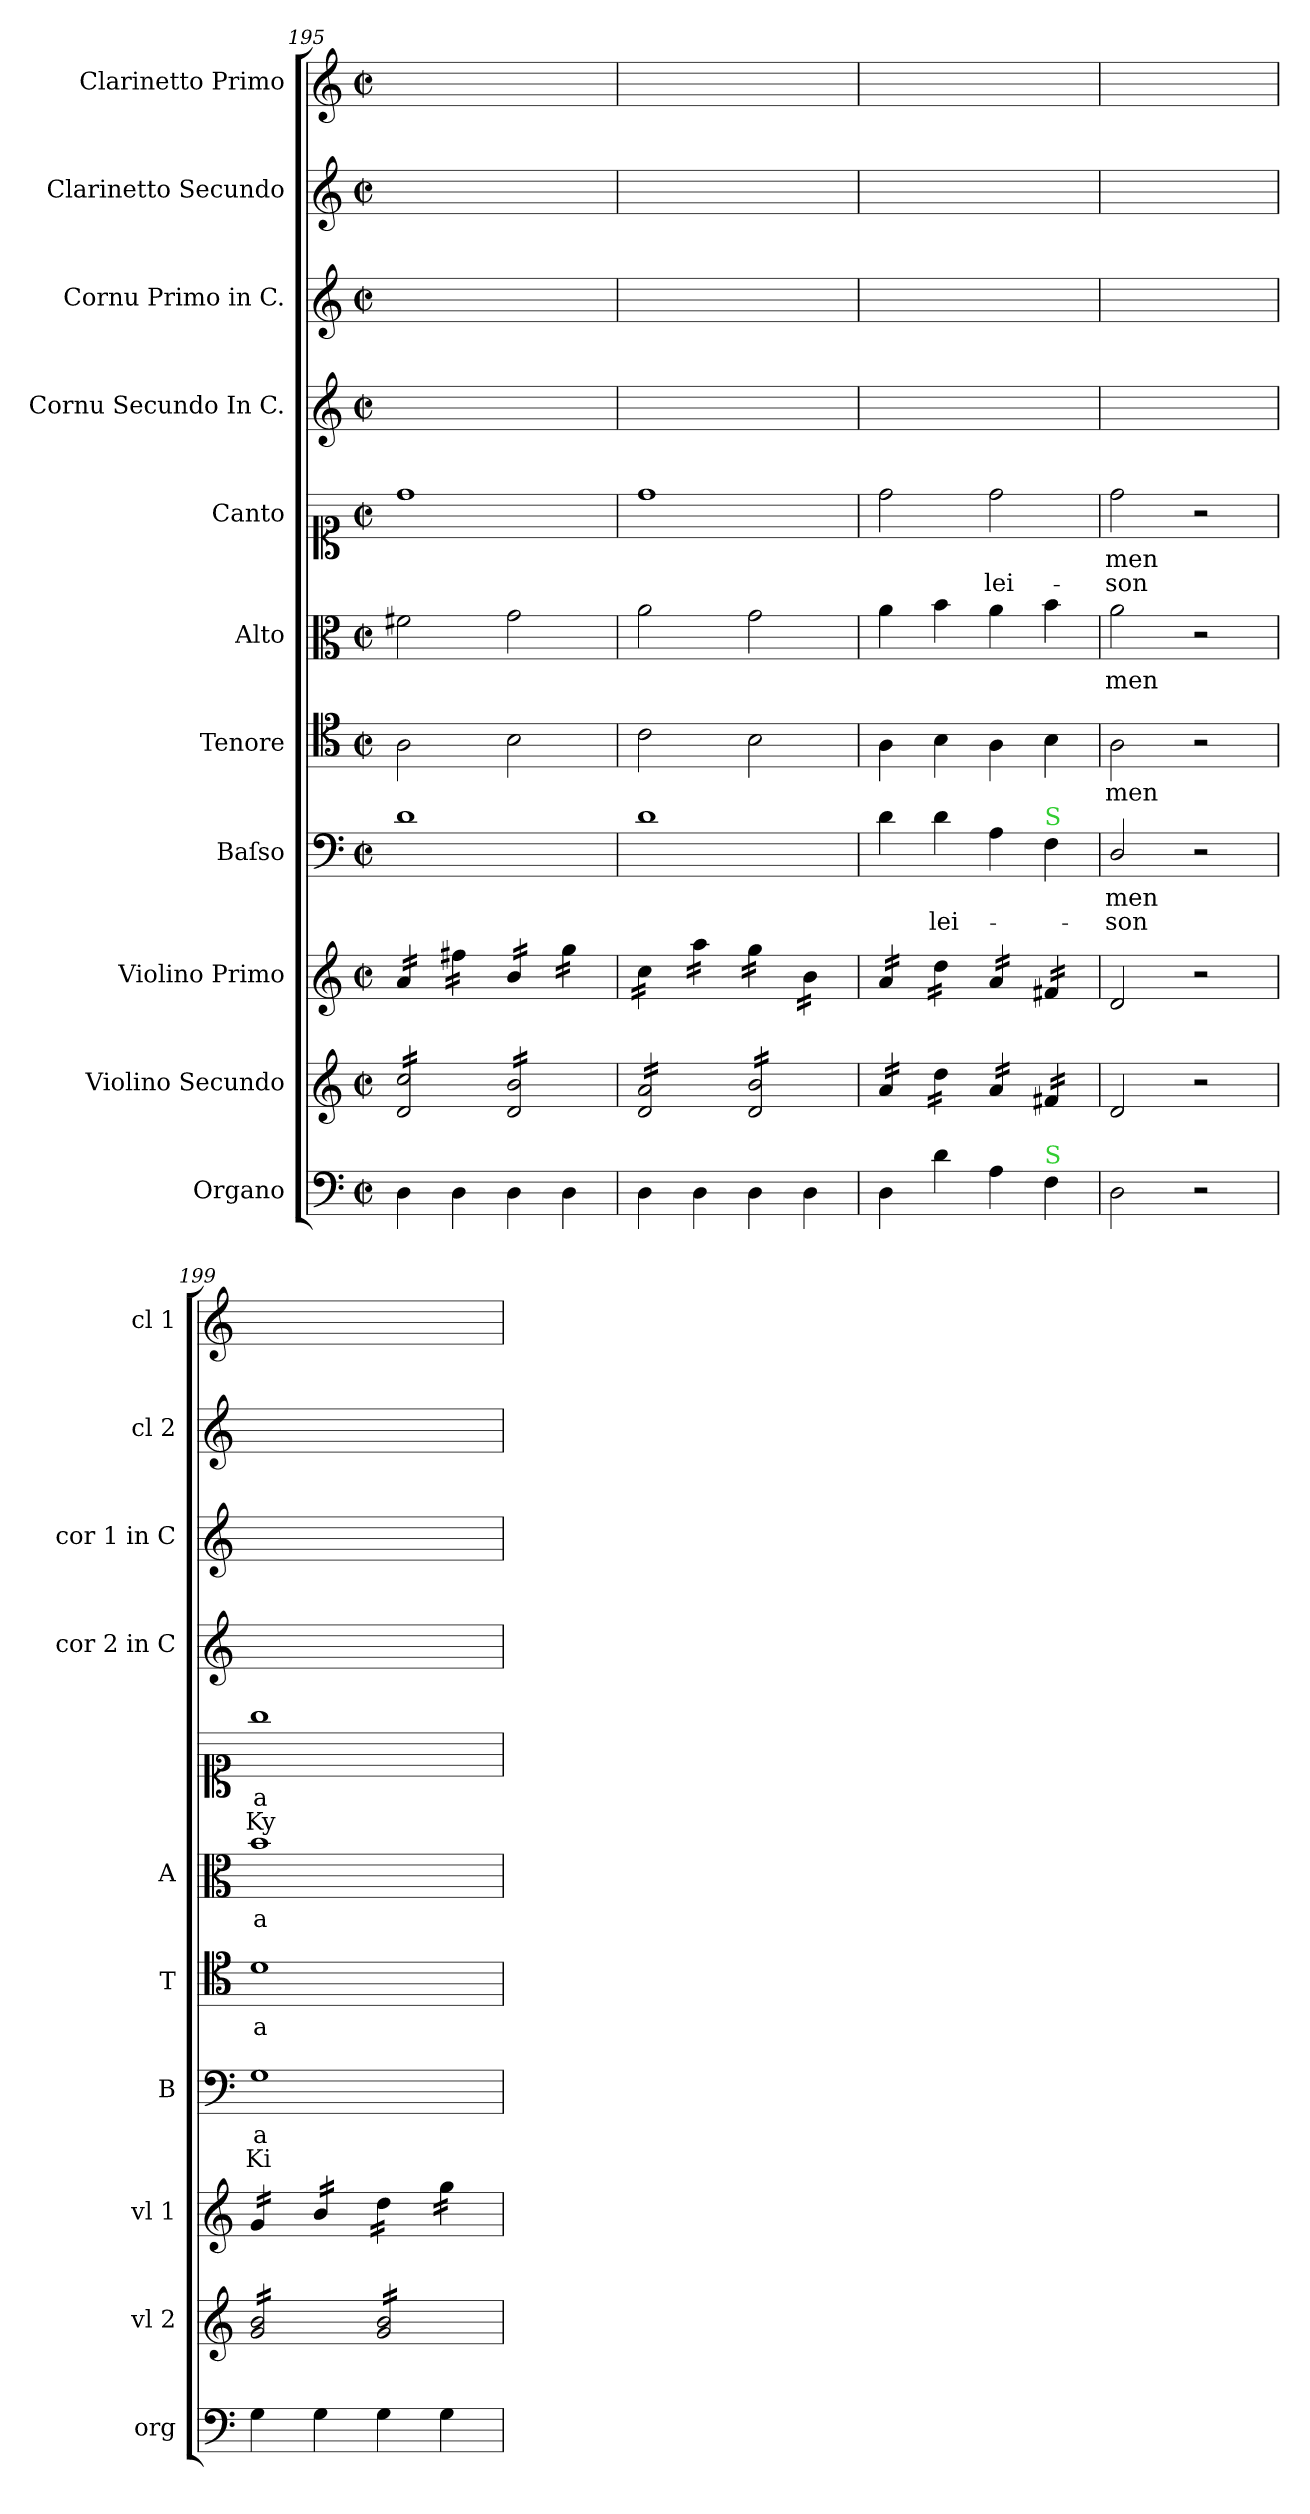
**kern	**kern	**kern	**kern	**text	**text	**kern	**text	**kern	**text	**kern	**text	**text	**kern	**kern	**kern	**kern
*part11	*part10	*part9	*part8	*part8	*part8	*part7	*part7	*part6	*part6	*part5	*part5	*part5	*part4	*part3	*part2	*part1
*staff11	*staff10	*staff9	*staff8	*staff8	*staff8	*staff7	*staff7	*staff6	*staff6	*staff5	*staff5	*staff5	*staff4	*staff3	*staff2	*staff1
*I"Organo	*I"Violino Secundo	*I"Violino Primo	*I"Baſso	*	*	*I"Tenore	*	*I"Alto	*	*I"Canto	*	*	*I"Cornu Secundo In C.	*I"Cornu Primo in C.	*I"Clarinetto Secundo	*I"Clarinetto Primo
*I'org	*I'vl 2	*I'vl 1	*I'B	*	*	*I'T	*	*I'A	*	*	*	*	*I'cor 2 in C	*I'cor 1 in C	*I'cl 2	*I'cl 1
*clefF4	*clefG2	*clefG2	*clefF4	*	*	*clefC4	*	*clefC3	*	*clefC1	*	*	*clefG2	*clefG2	*clefG2	*clefG2
*	*	*	*	*	*	*	*	*	*	*	*	*	*ITrd8c12	*ITrd8c12	*	*
*k[]	*k[]	*k[]	*k[]	*	*	*k[]	*	*k[]	*	*k[]	*	*	*k[]	*k[]	*k[]	*k[]
*C:	*C:	*C:	*C:	*	*	*C:	*	*C:	*	*C:	*	*	*C:	*C:	*C:	*C:
*M2/2	*M2/2	*M2/2	*M2/2	*	*	*M2/2	*	*M2/2	*	*M2/2	*	*	*M2/2	*M2/2	*M2/2	*M2/2
*met(c|)	*met(c|)	*met(c|)	*met(c|)	*	*	*met(c|)	*	*met(c|)	*	*met(c|)	*	*	*met(c|)	*met(c|)	*met(c|)	*met(c|)
=195	=195	=195	=195	=195	=195	=195	=195	=195	=195	=195	=195	=195	=195	=195	=195	=195
*	*tremolo	*	*	*	*	*	*	*	*	*	*	*	*	*	*	*
*	*	*tremolo	*	*	*	*	*	*	*	*	*	*	*	*	*	*
4D\	16d/ 16cc/LL	16a/LL	1d	.	.	2A\	.	2f#X\	.	1dd	.	.	1dyy	1dyy	2aa\yy	2ccc\yy
.	16d/ 16cc/	16a/	.	.	.	.	.	.	.	.	.	.	.	.	.	.
.	16d/ 16cc/	16a/	.	.	.	.	.	.	.	.	.	.	.	.	.	.
.	16d/ 16cc/	16a/JJ	.	.	.	.	.	.	.	.	.	.	.	.	.	.
4D\	16d/ 16cc/	16ff#X\LL	.	.	.	.	.	.	.	.	.	.	.	.	.	.
.	16d/ 16cc/	16ff#X\	.	.	.	.	.	.	.	.	.	.	.	.	.	.
.	16d/ 16cc/	16ff#X\	.	.	.	.	.	.	.	.	.	.	.	.	.	.
.	16d/ 16cc/JJ	16ff#X\JJ	.	.	.	.	.	.	.	.	.	.	.	.	.	.
4D\	16d/ 16b/LL	16b/LL	.	.	.	2B\	.	2g\	.	.	.	.	.	.	2gg\yy	2bb\yy
.	16d/ 16b/	16b/	.	.	.	.	.	.	.	.	.	.	.	.	.	.
.	16d/ 16b/	16b/	.	.	.	.	.	.	.	.	.	.	.	.	.	.
.	16d/ 16b/	16b/JJ	.	.	.	.	.	.	.	.	.	.	.	.	.	.
4D\	16d/ 16b/	16gg\LL	.	.	.	.	.	.	.	.	.	.	.	.	.	.
.	16d/ 16b/	16gg\	.	.	.	.	.	.	.	.	.	.	.	.	.	.
.	16d/ 16b/	16gg\	.	.	.	.	.	.	.	.	.	.	.	.	.	.
.	16d/ 16b/JJ	16gg\JJ	.	.	.	.	.	.	.	.	.	.	.	.	.	.
=196	=196	=196	=196	=196	=196	=196	=196	=196	=196	=196	=196	=196	=196	=196	=196	=196
4D\	16d/ 16a/LL	16cc\LL	1d	.	.	2c\	.	2a\	.	1dd	.	.	1dyy	1dyy	2a/yy	2ff#X\yy
.	16d/ 16a/	16cc\	.	.	.	.	.	.	.	.	.	.	.	.	.	.
.	16d/ 16a/	16cc\	.	.	.	.	.	.	.	.	.	.	.	.	.	.
.	16d/ 16a/	16cc\JJ	.	.	.	.	.	.	.	.	.	.	.	.	.	.
4D\	16d/ 16a/	16aa\LL	.	.	.	.	.	.	.	.	.	.	.	.	.	.
.	16d/ 16a/	16aa\	.	.	.	.	.	.	.	.	.	.	.	.	.	.
.	16d/ 16a/	16aa\	.	.	.	.	.	.	.	.	.	.	.	.	.	.
.	16d/ 16a/JJ	16aa\JJ	.	.	.	.	.	.	.	.	.	.	.	.	.	.
4D\	16d/ 16b/LL	16gg\LL	.	.	.	2B\	.	2g\	.	.	.	.	.	.	2b/yy	2gg\yy
.	16d/ 16b/	16gg\	.	.	.	.	.	.	.	.	.	.	.	.	.	.
.	16d/ 16b/	16gg\	.	.	.	.	.	.	.	.	.	.	.	.	.	.
.	16d/ 16b/	16gg\JJ	.	.	.	.	.	.	.	.	.	.	.	.	.	.
4D\	16d/ 16b/	16b\LL	.	.	.	.	.	.	.	.	.	.	.	.	.	.
.	16d/ 16b/	16b\	.	.	.	.	.	.	.	.	.	.	.	.	.	.
.	16d/ 16b/	16b\	.	.	.	.	.	.	.	.	.	.	.	.	.	.
.	16d/ 16b/JJ	16b\JJ	.	.	.	.	.	.	.	.	.	.	.	.	.	.
=197	=197	=197	=197	=197	=197	=197	=197	=197	=197	=197	=197	=197	=197	=197	=197	=197
4D\	16a/LL	16a/LL	4d\	.	.	4A\	.	4a\	.	2dd\	.	.	2d\yy	2d\yy	4a/yy	4ff#X\yy
.	16a/	16a/	.	.	.	.	.	.	.	.	.	.	.	.	.	.
.	16a/	16a/	.	.	.	.	.	.	.	.	.	.	.	.	.	.
.	16a/JJ	16a/JJ	.	.	.	.	.	.	.	.	.	.	.	.	.	.
4d\	16dd\LL	16dd\LL	4d\	.	-lei-	4B\	.	4b\	.	.	.	.	.	.	4dd\yy	4dd\yy
.	16dd\	16dd\	.	.	.	.	.	.	.	.	.	.	.	.	.	.
.	16dd\	16dd\	.	.	.	.	.	.	.	.	.	.	.	.	.	.
.	16dd\JJ	16dd\JJ	.	.	.	.	.	.	.	.	.	.	.	.	.	.
4A\	16a/LL	16a/LL	4A\	.	.	4A\	.	4a\	.	2dd\	.	-lei-	2d\yy	2d\yy	4a/yy	4a/yy
.	16a/	16a/	.	.	.	.	.	.	.	.	.	.	.	.	.	.
.	16a/	16a/	.	.	.	.	.	.	.	.	.	.	.	.	.	.
.	16a/JJ	16a/JJ	.	.	.	.	.	.	.	.	.	.	.	.	.	.
!	!	!	!LO:TX:a:color=limegreen:t=S	!	!	!	!	!	!	!	!	!	!	!	!	!
!LO:TX:a:color=limegreen:t=S	!	!	!	!	!	!	!	!	!	!	!	!	!	!	!	!
4F\	16f#X/LL	16f#X/LL	4F\	.	.	4B\	.	4b\	.	.	.	.	.	.	4f#X/yy	4f#X/yy
.	16f#X/	16f#X/	.	.	.	.	.	.	.	.	.	.	.	.	.	.
.	16f#X/	16f#X/	.	.	.	.	.	.	.	.	.	.	.	.	.	.
.	16f#X/JJ	16f#X/JJ	.	.	.	.	.	.	.	.	.	.	.	.	.	.
*	*	*Xtremolo	*	*	*	*	*	*	*	*	*	*	*	*	*	*
*	*Xtremolo	*	*	*	*	*	*	*	*	*	*	*	*	*	*	*
=198	=198	=198	=198	=198	=198	=198	=198	=198	=198	=198	=198	=198	=198	=198	=198	=198
2D\	2d/	2d/	2D/	-men	-son	2A\	-men	2a\	-men	2dd\	-men	-son	2d\yy	2d\yy	2d/yy	2d/yy
2r	2r	2r	2r	.	.	2r	.	2r	.	2r	.	.	2ryy	2ryy	2ryy	2ryy
=199	=199	=199	=199	=199	=199	=199	=199	=199	=199	=199	=199	=199	=199	=199	=199	=199
*	*tremolo	*	*	*	*	*	*	*	*	*	*	*	*	*	*	*
*	*	*tremolo	*	*	*	*	*	*	*	*	*	*	*	*	*	*
4G\	16g/ 16b/LL	16g/LL	1G	a-	Ki-	1d	a-	1b	a-	1gg	a-	Ky-	1Gyy	1Gyy	1byy	1ggyy
.	16g/ 16b/	16g/	.	.	.	.	.	.	.	.	.	.	.	.	.	.
.	16g/ 16b/	16g/	.	.	.	.	.	.	.	.	.	.	.	.	.	.
.	16g/ 16b/	16g/JJ	.	.	.	.	.	.	.	.	.	.	.	.	.	.
4G\	16g/ 16b/	16b/LL	.	.	.	.	.	.	.	.	.	.	.	.	.	.
.	16g/ 16b/	16b/	.	.	.	.	.	.	.	.	.	.	.	.	.	.
.	16g/ 16b/	16b/	.	.	.	.	.	.	.	.	.	.	.	.	.	.
.	16g/ 16b/JJ	16b/JJ	.	.	.	.	.	.	.	.	.	.	.	.	.	.
4G\	16g/ 16b/LL	16dd\LL	.	.	.	.	.	.	.	.	.	.	.	.	.	.
.	16g/ 16b/	16dd\	.	.	.	.	.	.	.	.	.	.	.	.	.	.
.	16g/ 16b/	16dd\	.	.	.	.	.	.	.	.	.	.	.	.	.	.
.	16g/ 16b/	16dd\JJ	.	.	.	.	.	.	.	.	.	.	.	.	.	.
4G\	16g/ 16b/	16gg\LL	.	.	.	.	.	.	.	.	.	.	.	.	.	.
.	16g/ 16b/	16gg\	.	.	.	.	.	.	.	.	.	.	.	.	.	.
.	16g/ 16b/	16gg\	.	.	.	.	.	.	.	.	.	.	.	.	.	.
.	16g/ 16b/JJ	16gg\JJ	.	.	.	.	.	.	.	.	.	.	.	.	.	.
*	*	*Xtremolo	*	*	*	*	*	*	*	*	*	*	*	*	*	*
*	*Xtremolo	*	*	*	*	*	*	*	*	*	*	*	*	*	*	*
=	=	=	=	=	=	=	=	=	=	=	=	=	=	=	=	=
*-	*-	*-	*-	*-	*-	*-	*-	*-	*-	*-	*-	*-	*-	*-	*-	*-
